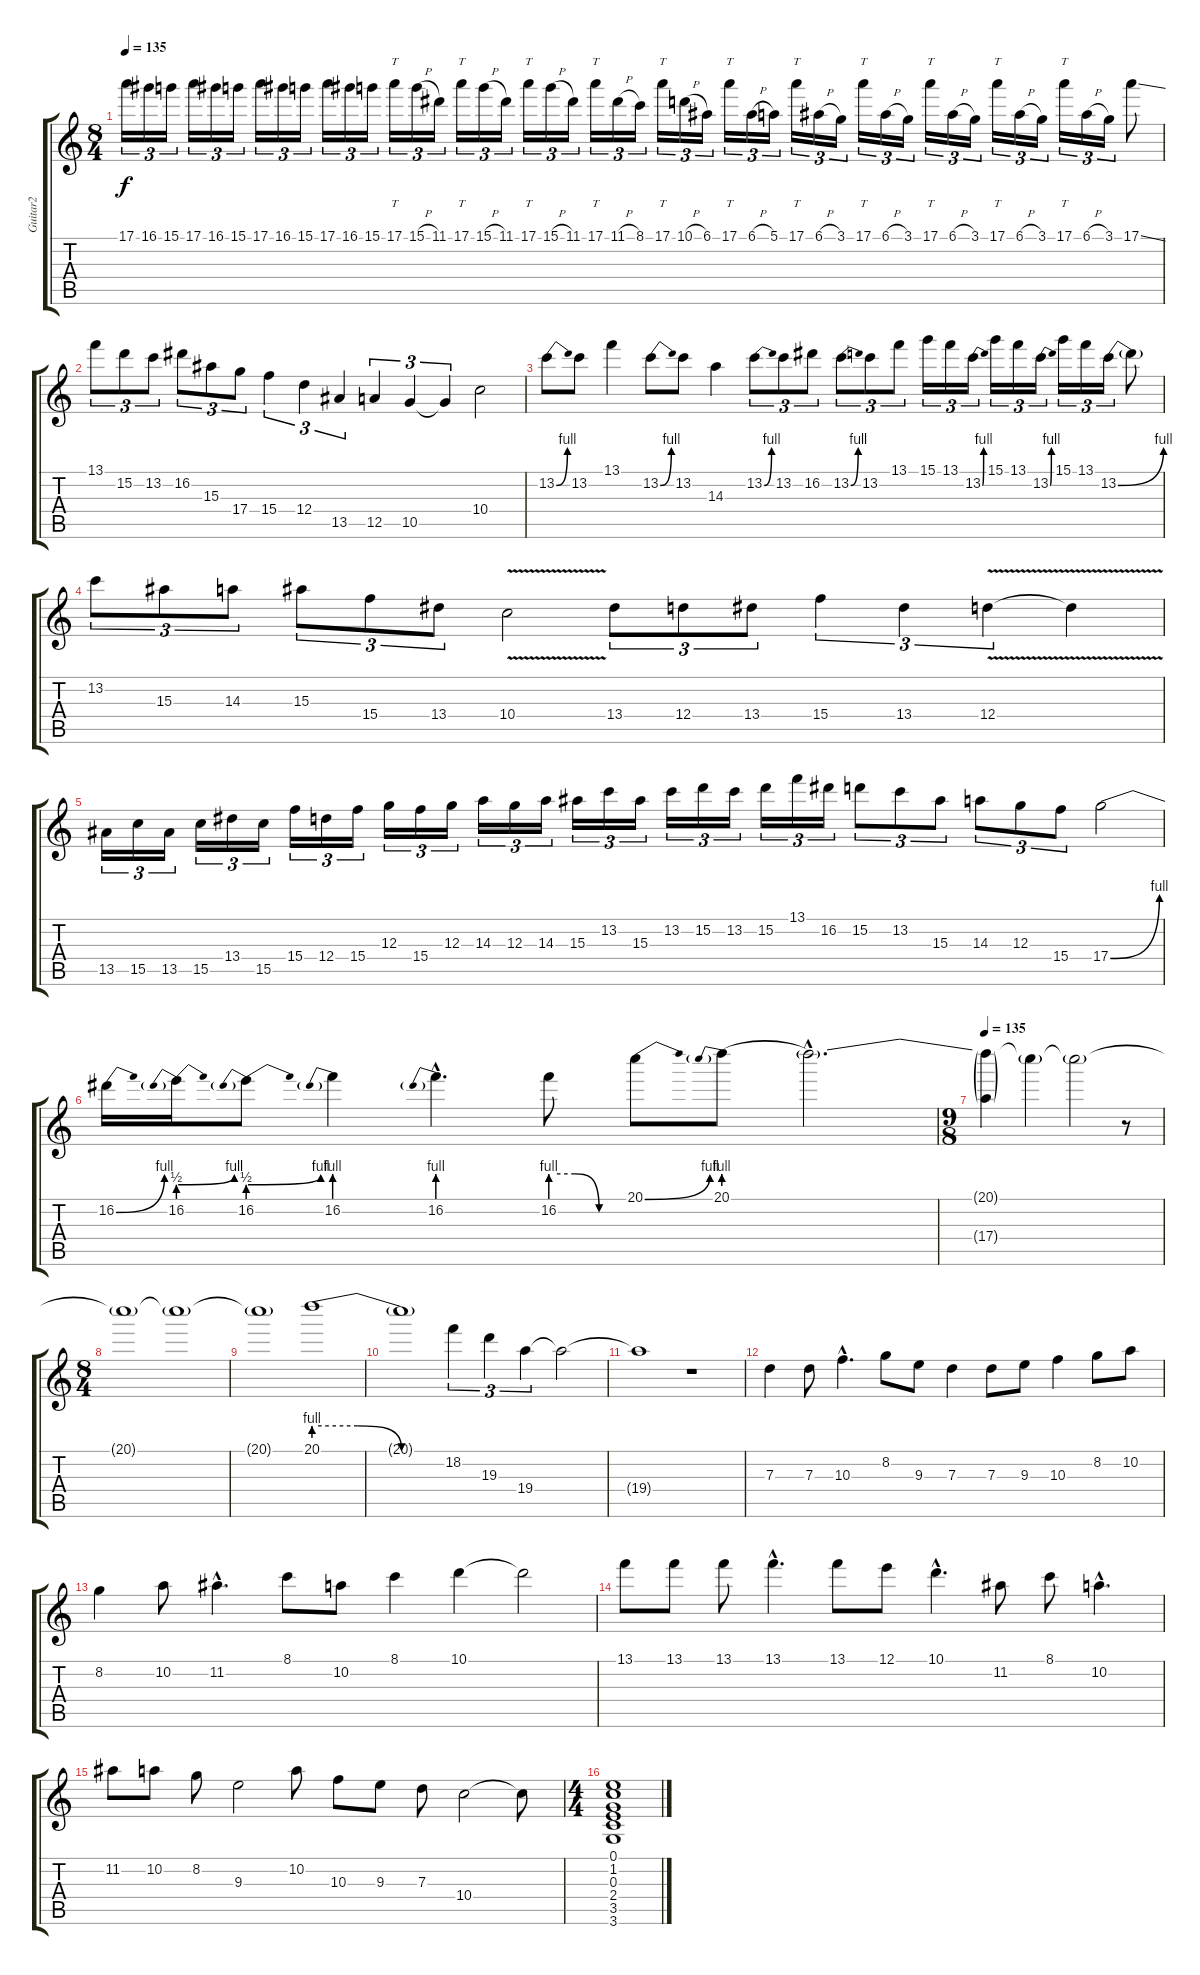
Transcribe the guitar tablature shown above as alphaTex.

\track ("Guitar2" "Guitar2") {instrument overdrivenguitar}
\staff {score tabs}
\tuning (E4 B3 G3 D3 A2 E2) {hide}
\ts (8 4)
\tempo 135
\clef g2
\ks c
17.1.16{tu (3 2) dy f} 16.1.16{tu (3 2)} 15.1.16{tu (3 2)} 17.1.16{tu (3 2)} 16.1.16{tu (3 2)} 15.1.16{tu (3 2)} 17.1.16{tu (3 2)} 16.1.16{tu (3 2)} 15.1.16{tu (3 2)} 17.1.16{tu (3 2)} 16.1.16{tu (3 2)} 15.1.16{tu (3 2)} 17.1.16{tt tu (3 2)} 15.1{h}.16{tu (3 2)} 11.1.16{tu (3 2)} 17.1.16{tt tu (3 2)} 15.1{h}.16{tu (3 2)} 11.1.16{tu (3 2)} 17.1.16{tt tu (3 2)} 15.1{h}.16{tu (3 2)} 11.1.16{tu (3 2)} 17.1.16{tt tu (3 2)} 11.1{h}.16{tu (3 2)} 8.1.16{tu (3 2)} 17.1.16{tt tu (3 2)} 10.1{h}.16{tu (3 2)} 6.1.16{tu (3 2)} 17.1.16{tt tu (3 2)} 6.1{h}.16{tu (3 2)} 5.1.16{tu (3 2)} 17.1.16{tt tu (3 2)} 6.1{h}.16{tu (3 2)} 3.1.16{tu (3 2)} 17.1.16{tt tu (3 2)} 6.1{h}.16{tu (3 2)} 3.1.16{tu (3 2)} 17.1.16{tt tu (3 2)} 6.1{h}.16{tu (3 2)} 3.1.16{tu (3 2)} 17.1.16{tt tu (3 2)} 6.1{h}.16{tu (3 2)} 3.1.16{tu (3 2)} 17.1.16{tt tu (3 2)} 6.1{h}.16{tu (3 2)} 3.1.16{tu (3 2)} 17.1{ss}.8 |
13.1.8{tu (3 2)} 15.2.8{tu (3 2)} 13.2.8{tu (3 2)} 16.2.8{tu (3 2)} 15.3.8{tu (3 2)} 17.4.8{tu (3 2)} 15.4.4{tu (3 2)} 12.4.4{tu (3 2)} 13.5.4{tu (3 2)} 12.5.4{tu (3 2)} 10.5.4{tu (3 2)} 10.5{t}.4{tu (3 2)} 10.4.2 |
13.2{be (bend 0 0 60 4)}.8 13.2.8 13.1.4 13.2{be (bend 0 0 60 4)}.8 13.2.8 14.3.4 13.2{be (bend 0 0 60 4)}.8{tu (3 2)} 13.2.8{tu (3 2)} 16.2.8{tu (3 2)} 13.2{be (bend 0 0 60 4)}.8{tu (3 2)} 13.2.8{tu (3 2)} 13.1.8{tu (3 2)} 15.1.16{tu (3 2)} 13.1.16{tu (3 2)} 13.2{be (bend 0 0 60 4)}.16{tu (3 2)} 15.1.16{tu (3 2)} 13.1.16{tu (3 2)} 13.2{be (bend 0 0 60 4)}.16{tu (3 2)} 15.1.16{tu (3 2)} 13.1.16{tu (3 2)} 13.2{be (bend 0 0 60 4)}.16{tu (3 2)} 13.2{t}.8 |
13.2.8{tu (3 2)} 15.3.8{tu (3 2)} 14.3.8{tu (3 2)} 15.3.8{tu (3 2)} 15.4.8{tu (3 2)} 13.4.8{tu (3 2)} 10.4{v}.2 13.4.8{tu (3 2)} 12.4.8{tu (3 2)} 13.4.8{tu (3 2)} 15.4.4{tu (3 2)} 13.4.4{tu (3 2)} 12.4{v}.4{tu (3 2)} 12.4{t}.4 |
13.5.16{tu (3 2)} 15.5.16{tu (3 2)} 13.5.16{tu (3 2)} 15.5.16{tu (3 2)} 13.4.16{tu (3 2)} 15.5.16{tu (3 2)} 15.4.16{tu (3 2)} 12.4.16{tu (3 2)} 15.4.16{tu (3 2)} 12.3.16{tu (3 2)} 15.4.16{tu (3 2)} 12.3.16{tu (3 2)} 14.3.16{tu (3 2)} 12.3.16{tu (3 2)} 14.3.16{tu (3 2)} 15.3.16{tu (3 2)} 13.2.16{tu (3 2)} 15.3.16{tu (3 2)} 13.2.16{tu (3 2)} 15.2.16{tu (3 2)} 13.2.16{tu (3 2)} 15.2.16{tu (3 2)} 13.1.16{tu (3 2)} 16.2.16{tu (3 2)} 15.2.8{tu (3 2)} 13.2.8{tu (3 2)} 15.3.8{tu (3 2)} 14.3.8{tu (3 2)} 12.3.8{tu (3 2)} 15.4.8{tu (3 2)} 17.4{be (bend 0 0 60 4)}.2 |
16.2{be (bend 0 0 60 4)}.16 16.2{be (prebendbend 0 2 60 4)}.16 16.2{be (prebendbend 0 2 60 4)}.8 16.2{be (prebend 0 4 60 4)}.4 16.2{be (prebend 0 4 60 4) hac}.4{d} 16.2{be (custom 0 4 20 4 40 0 60 0)}.8 20.1{be (bend 0 0 60 4)}.8 20.1{be (prebend 0 4 60 4)}.8 20.1{hac t}.2{d} |
\ts (9 8)
\tempo 135
(20.1{t} 17.4{t}).4 20.1{t}.4 20.1{t}.2 r.8 |
\ts (8 4)
20.1{t}.1 20.1{t}.1 |
20.1{t}.1 20.1{be (custom 0 4 20 4 40 0 60 0)}.1 |
20.1{t}.1 18.2.4{tu (3 2)} 19.3.4{tu (3 2)} 19.4.4{tu (3 2)} 19.4{t}.2 |
19.4{t}.1 r.1 |
7.3.4{volume 14 instrument acousticguitarnylon} 7.3.8 10.3{hac}.4{d} 8.2.8 9.3.8 7.3.4 7.3.8 9.3.8 10.3.4 8.2.8 10.2.8 |
8.2.4 10.2.8 11.2{hac}.4{d} 8.1.8 10.2.8 8.1.4 10.1.4 10.1{t}.2 |
13.1.8 13.1.8 13.1.8 13.1{hac}.4{d} 13.1.8 12.1.8 10.1{hac}.4{d} 11.2.8 8.1.8 10.2{hac}.4{d} |
11.2.8 10.2.8 8.2.8 9.3.2 10.2.8 10.3.8 9.3.8 7.3.8 10.4.2 10.4{t}.8 |
\ts (4 4)
(0.1 1.2 0.3 2.4 3.5 3.6).1
